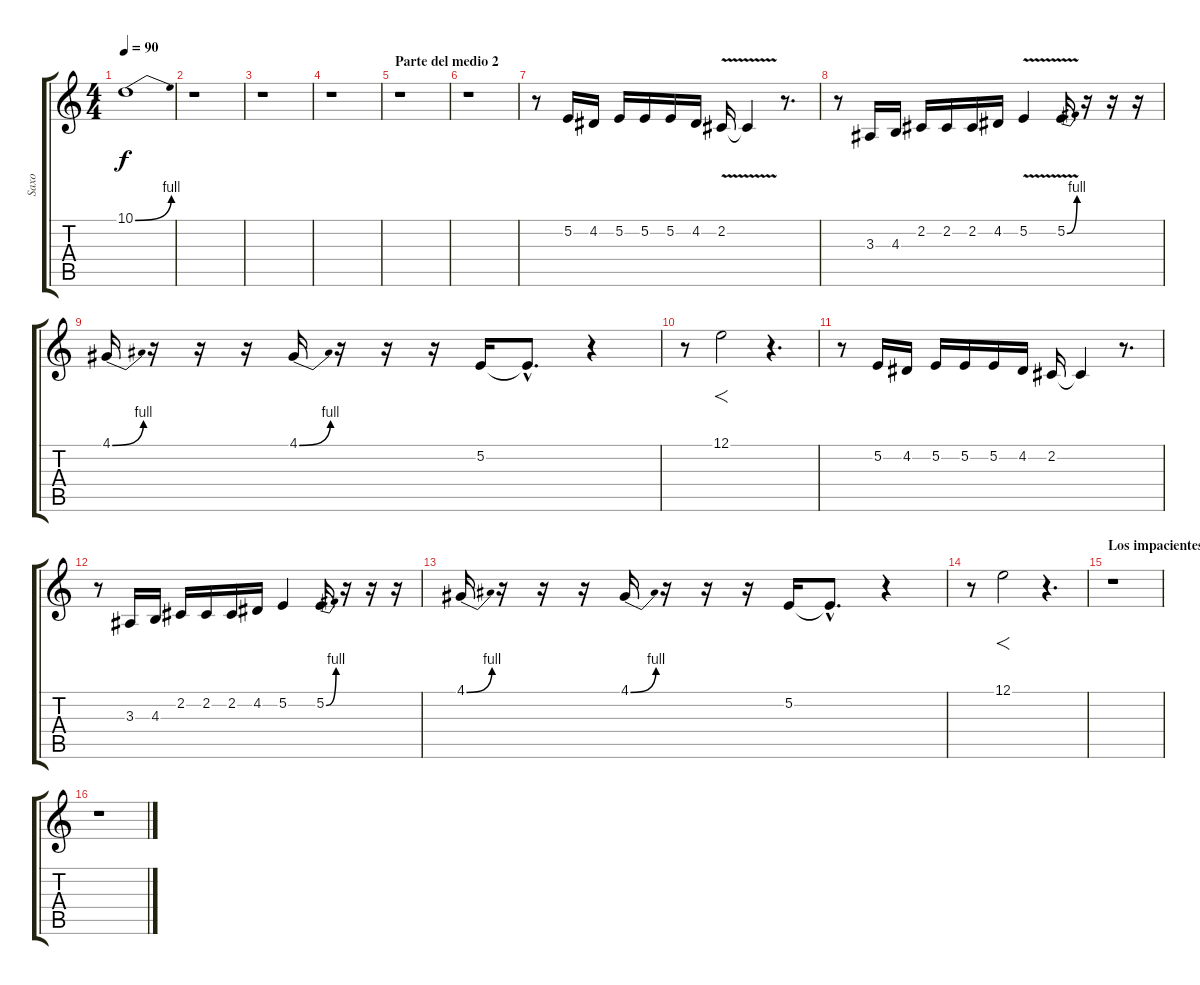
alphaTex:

\track ("Saxo" "Saxo") {instrument tenorsax}
\staff {score tabs}
\tuning (E4 B3 G3 D3 A2 E2) {hide}
\ts (4 4)
\tempo 90
\clef g2
\ks c
10.1{be (bend 0 0 60 4)}.1{dy f volume 4} |
r.1 |
r.1 |
r.1 |
\section ("" "Parte del medio 2")
r.1 |
r.1 |
r.8{volume 13} 5.2.16 4.2.16 5.2.16 5.2.16 5.2.16 4.2.16 2.2{v}.16 2.2{t}.4 r.8{d} |
r.8 3.3.16 4.3.16 2.2.16 2.2.16 2.2.16 4.2.16 5.2{v}.4 5.2{be (bend 0 0 60 4) v}.16 r.16 r.16 r.16 |
4.1{be (bend 0 0 60 4)}.16 r.16 r.16 r.16 4.1{be (bend 0 0 60 4)}.16 r.16 r.16 r.16 5.2.16 5.2{hac t}.8{d} r.4 |
r.8 12.1.2{f} r.4{d} |
r.8 5.2.16 4.2.16 5.2.16 5.2.16 5.2.16 4.2.16 2.2.16 2.2{t}.4 r.8{d} |
r.8 3.3.16 4.3.16 2.2.16 2.2.16 2.2.16 4.2.16 5.2.4 5.2{be (bend 0 0 60 4)}.16 r.16 r.16 r.16 |
4.1{be (bend 0 0 60 4)}.16 r.16 r.16 r.16 4.1{be (bend 0 0 60 4)}.16 r.16 r.16 r.16 5.2.16 5.2{hac t}.8{d} r.4 |
r.8 12.1.2{f} r.4{d} |
\section ("" "Los impacientes....")
r.1 |
r.1
